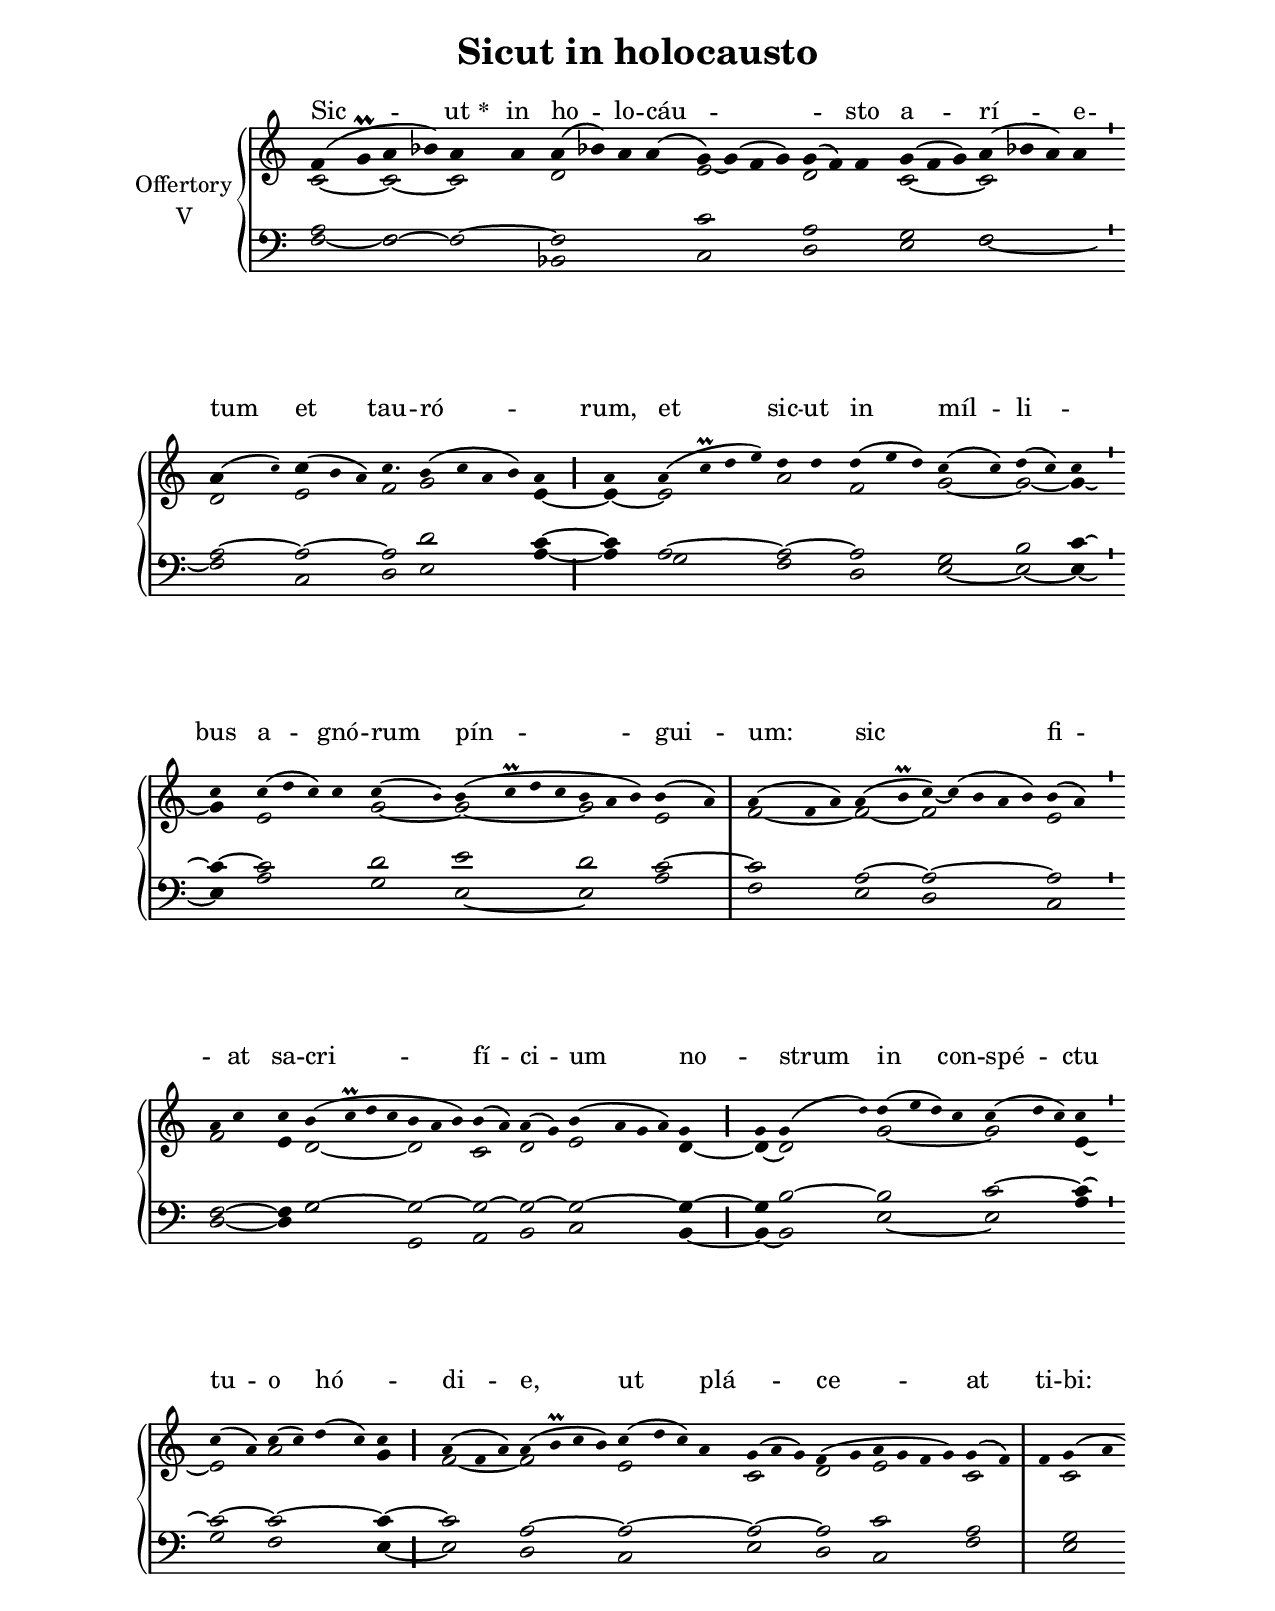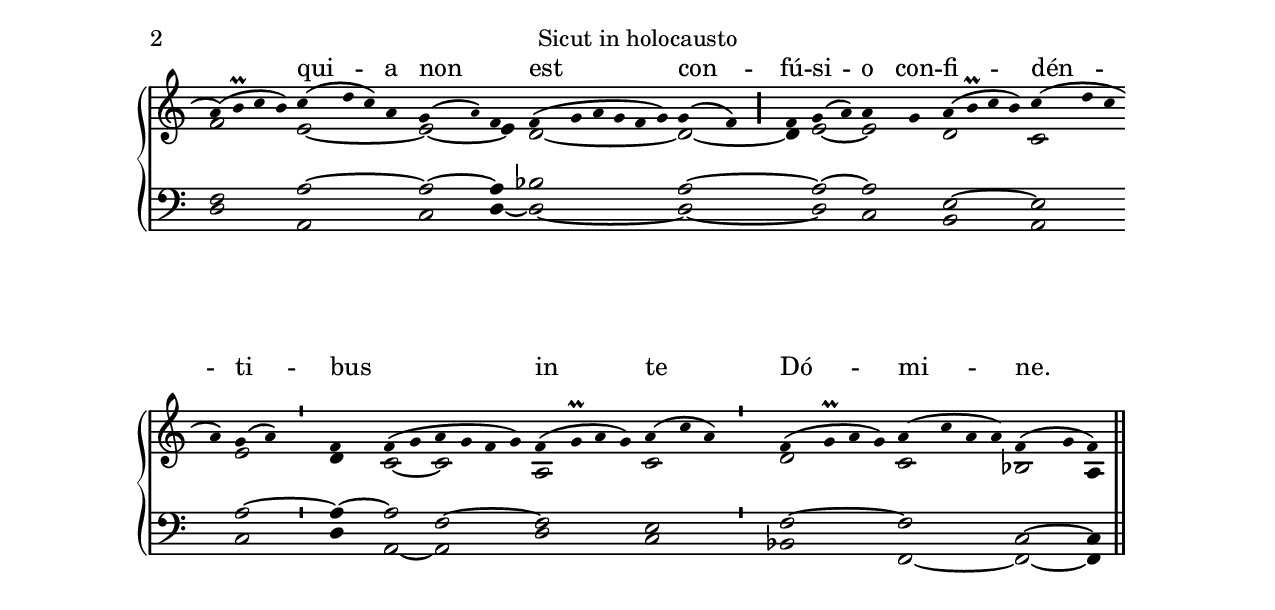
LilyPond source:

\version "2.18"
\include "gregorian.ly"
\include "noh2.ily"


%Page reference: page ii.164
%(volume.page)

global = {
 \key f \lydian
 \cadenzaOn 
}

\header {
  title = \markup \center-column {"Sicut in holocausto" \vspace #1 }
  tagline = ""
  composer = ""
}

\paper {
 #(include-special-characters)
  oddHeaderMarkup = \markup \fill-line {
    \line {}
    \center-column {
      \on-the-fly #first-page     " "
      \on-the-fly #not-first-page "Sicut in holocausto"
    }
    \line { \on-the-fly #print-page-number-check-first \fromproperty #'page:page-number-string }
  }
  evenHeaderMarkup = \markup \fill-line {
    \line { \on-the-fly #print-page-number-check-first \fromproperty #'page:page-number-string }
    \center-column { "Sicut in holocausto" }
    \line {}
  }
}

chantText = \lyricmode {
Sic -- ut 
\set stanza = " * " in ho -- lo -- cáu -- _ sto a -- rí -- e -- tum et tau -- ró -- _ rum, 
et sic -- ut in míl -- li -- _ bus a -- gnó -- rum pín -- gui -- um: 
sic fi -- _ at sa -- cri -- fí -- ci -- um no -- _ strum 
in con -- spé -- ctu tu -- o hó -- _ di -- e, 
ut plá -- _ ce -- at ti -- bi: 
qui -- a non _ est con -- fú -- si -- o 
con -- fi -- dén -- ti -- bus _ in te Dó -- mi -- ne. _ _ _ _ }

chantMusic = {
\tieDown    f'4 ( g'\prall a'4 bes'4) a'4  a'4  a'4 ( bes'4) a'4 a'4 ( g'4) ~ g'4 ( f'4 g'4) g'4 ( f'4) f'4 g'4 ( f'4 g'4)  a'4 ( bes'4 a'4) a'4 \divisioMinima \forceBreak

 a'4 ( \once \tweak #'font-size #-4 c'' ) c''4 ( \tiny b' a' 4) c''4. b'4 ( c''4 a'4 b'4) a'4 \divisioMaior
 a'4 a'4 ( c''\prall d''4 e''4) d''4 d''4 d''4 ( e''4 d''4) c''4 ( c''4) d''4 ( c''4) c''4 \divisioMinima \forceBreak

 c''4 c''4 ( d''4 c''4) c''4 c''4 ( \once \tweak #'font-size #-4 b' ) b'4 ( c''\prall d''4 c''4 b'4 a'4 b'4) b'4 ( a'4) \divisioMaxima
 a'4 ( f'4 a'4) a'4 ( b'\prall c''4) ~ c''4 ( b'4 a'4 b'4) b'4 ( a'4) \divisioMinima \forceBreak

 a'4 c''4 c''4 b'4 ( c''\prall d''4 c''4 b'4 a'4 b'4) b'4 ( a'4) a'4 ( g'4) b'4 ( a'4 g'4 a'4) g'4 \divisioMaior
 g'4 g'4 ( \once \tweak #'font-size #-4 d'' ) d''4 ( e''4 d''4) c''4 c''4 ( d''4 c''4) c''4 \divisioMinima \forceBreak

 c''4 ( a'4) c''4 ( c''4) d''4 ( c''4) c''4 \divisioMaior
 a'4 ( f'4 a'4) a'4 ( b'\prall c''4 b'4) c''4 ( d''4 c''4) a'4 g'4 ( a'4 g'4) f'4 ( g'4 a'4 g'4 f'4 g'4) g'4 ( f'4) \divisioMaxima
 f'4 g'4 ( a'4 \forceBreak
) a'4 ( b'\prall c''4 b'4) c''4 ( d''4 c''4) a'4 g'4 ( \once \tweak #'font-size #-4 a' ) f'4 f'4 ( g'4 a'4 g'4 f'4 g'4) g'4 ( f'4) \divisioMaior
 f'4 g'4 ( a'4) a'4 g'4 a'4 ( b'\prall c''4 b'4) c''4 ( d''4 c''4 \forceBreak
) a'4 g'4 ( a'4) \divisioMinima
 f'4 f'4 ( g'4 a'4 g'4 f'4 g'4) f'4 ( g'\prall a'4 g'4) a'4 ( c''4 a'4) \divisioMinima
 f'4 ( g'\prall a'4 g'4) a'4 ( c''4 a'4 a'4) f'4 ( g'4 f'4) \finalis

}

altoMusic = {
c'2 ~ c'2 ~ c'2 d'2*4/2 e'2*4/2 d'2*3/2 c'2*3/2 ~ c'2*4/2 \divisioMinima
d'2 e'2*3/2 f'2*3/4 g'2*4/2 e'4 ~ \divisioMaior
e'4 ~ e'2*4/2 a'2 f'2*3/2 g'2 ~ g'2 ~ g'4 ~ \divisioMinima
g'4 e'2*4/2 g'2 ~ g'2*4/2 ~ g'2*3/2 e'2 \divisioMaxima
f'2*3/2 ~ f'2 ~ f'2*5/2 e'2 \divisioMinima
f'2 e'4 d'2*4/2 ~ d'2*3/2 c'2 d'2 e'2*4/2 d'4 ~ \divisioMaior
d'4 ~ d'2 g'2*4/2 ~ g'2*3/2 e'4 ~ \divisioMinima
e'2 a'2*4/2 g'4 \divisioMaior
f'2*3/2 ~ f'2*4/2 e'2*4/2 c'2*3/2 d'2 e'2*4/2 c'2 \divisioMaxima
r4 c'2 f'2*4/2 e'2*4/2 ~ e'2 ~ e'4 d'2*6/2 ~ d'2 ~ \divisioMaior
d'4 e'2 ~ e'2 d'2*4/2 c'2*4/2 e'2 \divisioMinima
d'4 c'2 ~ c'2*4/2 a2*4/2 c'2*3/2 \divisioMinima
d'2*4/2 c'2*4/2 bes2 a4 \finalis
}

tenorMusic = {
a2 f2 ~ f2 ~ f2*4/2 c'2*4/2 a2*3/2 g2*3/2 f2*4/2 \divisioMinima
a2 ~ a2*3/2 ~ a2*3/4 d'2*4/2 c'4 ~ \divisioMaior
c'4 a2*4/2 ~ a2 ~ a2*3/2 g2 b2 c'4 ~ \divisioMinima
c'4 ~ c'2*4/2 d'2 e'2*4/2 d'2*3/2 c'2 ~ \divisioMaxima
c'2*3/2 a2 ~ a2*5/2 ~ a2 \divisioMinima
f2 ~ f4 g2*4/2 ~ g2*3/2 ~ g2 ~ g2 ~ g2*4/2 ~ g4 ~ \divisioMaior
g4 b2 ~ b2*4/2 c'2*3/2 ~ c'4 ~ \divisioMinima
c'2 ~ c'2*4/2 ~ c'4 ~ \divisioMaior
c'2*3/2 a2*4/2 ~ a2*4/2 ~ a2*3/2 ~ a2 c'2*4/2 a2 \divisioMaxima
r4 g2 f2*4/2 a2*4/2 ~ a2 ~ a4 bes2*6/2 a2*3/2 ~ a2 ~ a2 e2*4/2 ~ e2*4/2 a2 ~ \divisioMinima
a4 ~ a2 f2*4/2 ~ f2*4/2 e2*3/2 \divisioMinima
f2*4/2 ~ f2*4/2 c2 ~ c4 \finalis
}

bassMusic = {
f2 ~ f2 r2 bes,2*4/2 c2*4/2 d2*3/2 e2*3/2 f2*4/2 ~ \divisioMinima
f2 c2*3/2 d2*3/4 e2*4/2 a4 ~ \divisioMaior
a4 g2*4/2 f2 d2*3/2 e2 ~ e2 ~ e4 ~ \divisioMinima
e4 a2*4/2 g2 e2*4/2 ~ e2*3/2 a2 \divisioMaxima
f2*3/2 e2 d2*5/2 c2 \divisioMinima
d2 ~ d4 g2*4/2 g,2*3/2 a,2 b,2 c2*4/2 b,4 ~ \divisioMaior
b,4 ~ b,2 e2*4/2 ~ e2*3/2 a4 \divisioMinima
g2 f2*4/2 e4 ~ \divisioMaior
e2*3/2 d2*4/2 c2*4/2 e2*3/2 d2 c2*4/2 f2 \divisioMaxima
r4 e2 d2*4/2 a,2*4/2 c2 d4 ~ d2*6/2 ~ d2*3/2 ~ d2 c2 b,2*4/2 a,2*4/2 c2 \divisioMinima
d4 a,2 ~ a,2*4/2 d2*4/2 c2*3/2 \divisioMinima
bes,2*4/2 f,2*4/2 ~ f,2 ~ f,4 \finalis
}

voiceLines = {
\voiceLineStyle


}

\score{
  <<
    \new GrandStaff <<
      \set GrandStaff.autoBeaming = ##f
      \set GrandStaff.instrumentName = \markup \center-column {
        "Offertory"
        "V"
      }
      \new Staff = up <<
        \new Voice = "chant" {
          \voiceOne \global \chantMusic
        }
        \new Voice {
          \voiceTwo \global \altoMusic
        }
      >>

      \new Staff = down <<
        \clef bass
        \new Voice {
          \voiceOne \global \tenorMusic
        }
        \new Voice {
          \voiceTwo \global \bassMusic
        }
	\new Voice {
        \voiceThree \global \voiceLines
        }
      >>
    >>
    \new Lyrics \lyricsto chant {
      \chantText
    }
  >>
  \layout{
  }
  \midi{
    \tempo 4 = 125
  }
}
